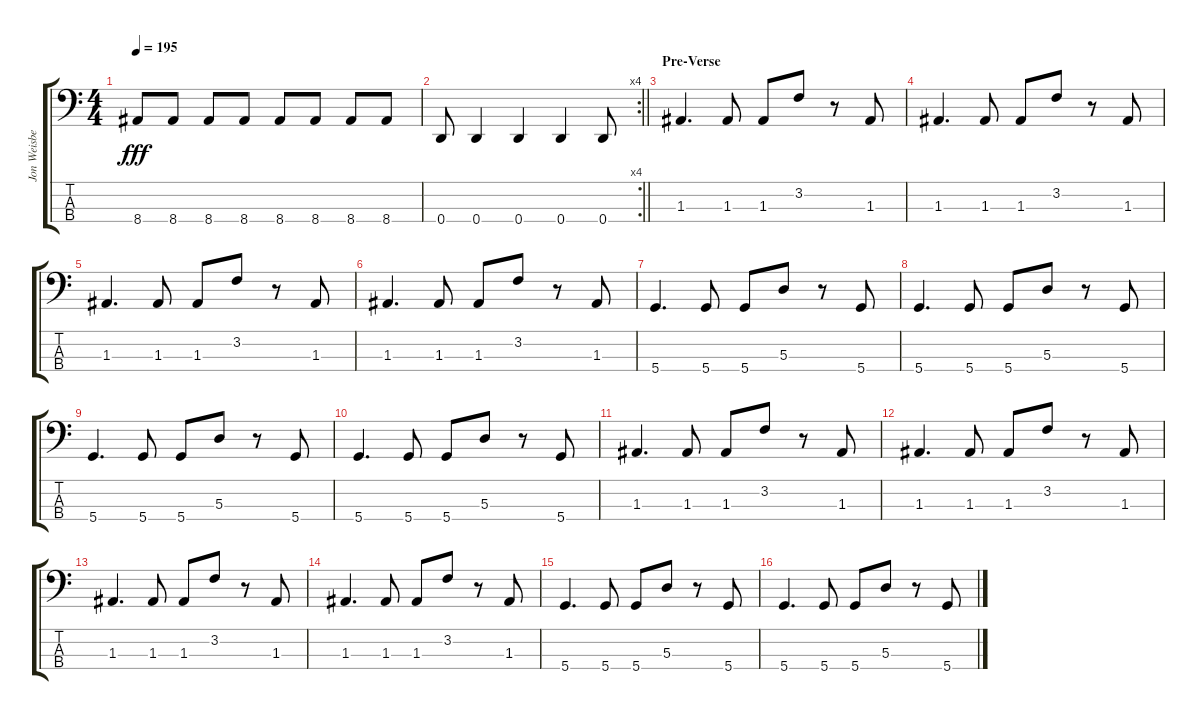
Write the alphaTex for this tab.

\track ("Jon Weisberg" "Jon Weisbe") {instrument electricbasspick}
\staff {score tabs}
\tuning (G2 D2 A1 D1) {hide}
\ts (4 4)
\tempo 195
\clef f4
\ks c
8.4.8{dy fff} 8.4.8 8.4.8 8.4.8 8.4.8 8.4.8 8.4.8 8.4.8 |
\rc 4
\barLineRight lightlight
0.4.8 0.4.4 0.4.4 0.4.4 0.4.8 |
\section ("" "Pre-Verse")
1.3.4{d} 1.3.8 1.3.8 3.2.8 r.8 1.3.8 |
1.3.4{d} 1.3.8 1.3.8 3.2.8 r.8 1.3.8 |
1.3.4{d} 1.3.8 1.3.8 3.2.8 r.8 1.3.8 |
1.3.4{d} 1.3.8 1.3.8 3.2.8 r.8 1.3.8 |
5.4.4{d} 5.4.8 5.4.8 5.3.8 r.8 5.4.8 |
5.4.4{d} 5.4.8 5.4.8 5.3.8 r.8 5.4.8 |
5.4.4{d} 5.4.8 5.4.8 5.3.8 r.8 5.4.8 |
5.4.4{d} 5.4.8 5.4.8 5.3.8 r.8 5.4.8 |
1.3.4{d} 1.3.8 1.3.8 3.2.8 r.8 1.3.8 |
1.3.4{d} 1.3.8 1.3.8 3.2.8 r.8 1.3.8 |
1.3.4{d} 1.3.8 1.3.8 3.2.8 r.8 1.3.8 |
1.3.4{d} 1.3.8 1.3.8 3.2.8 r.8 1.3.8 |
5.4.4{d} 5.4.8 5.4.8 5.3.8 r.8 5.4.8 |
5.4.4{d} 5.4.8 5.4.8 5.3.8 r.8 5.4.8
